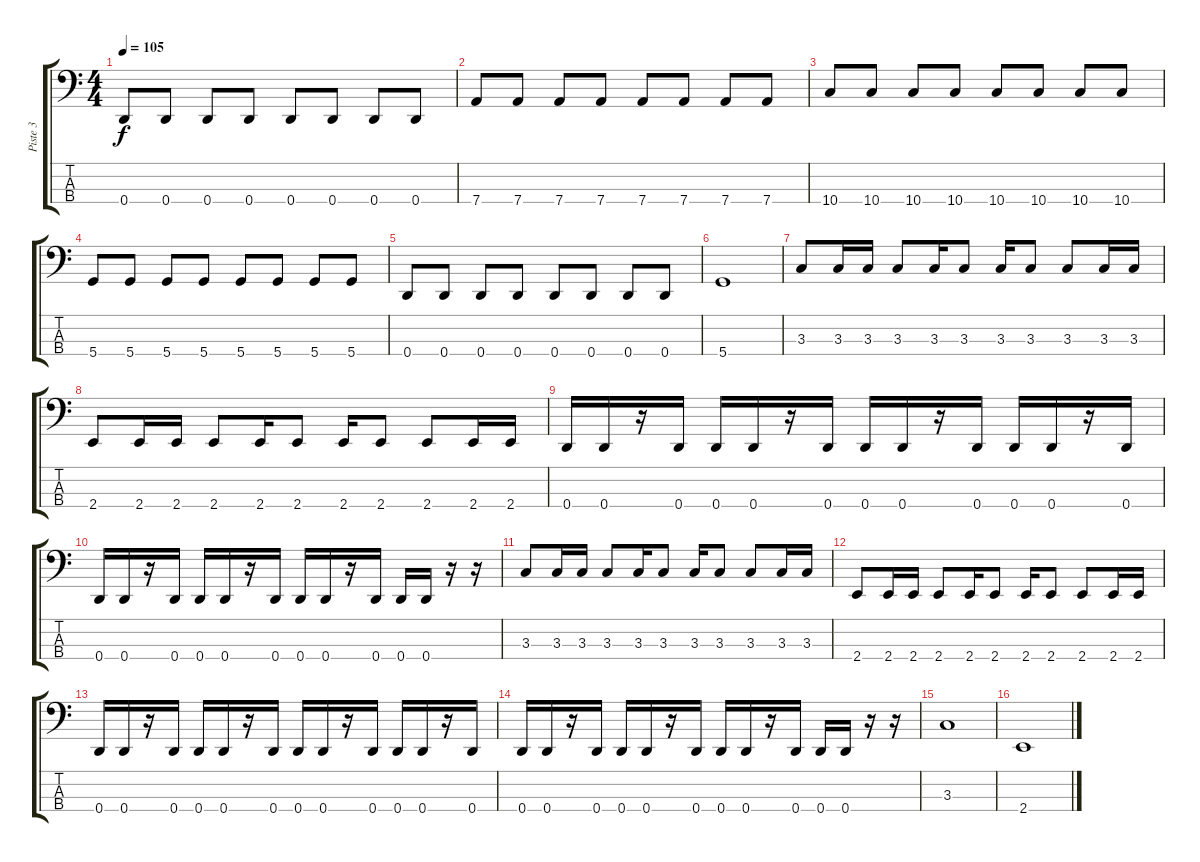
\track ("Piste 3" "Piste 3") {instrument electricbassfinger}
\staff {score tabs}
\tuning (G2 D2 A1 D1) {hide}
\ts (4 4)
\tempo 105
\clef f4
\ks c
0.4.8{dy f} 0.4.8 0.4.8 0.4.8 0.4.8 0.4.8 0.4.8 0.4.8 |
7.4.8 7.4.8 7.4.8 7.4.8 7.4.8 7.4.8 7.4.8 7.4.8 |
10.4.8 10.4.8 10.4.8 10.4.8 10.4.8 10.4.8 10.4.8 10.4.8 |
5.4.8 5.4.8 5.4.8 5.4.8 5.4.8 5.4.8 5.4.8 5.4.8 |
0.4.8 0.4.8 0.4.8 0.4.8 0.4.8 0.4.8 0.4.8 0.4.8 |
5.4.1 |
3.3.8 3.3.16 3.3.16 3.3.8 3.3.16 3.3.8 3.3.16 3.3.8 3.3.8 3.3.16 3.3.16 |
2.4.8 2.4.16 2.4.16 2.4.8 2.4.16 2.4.8 2.4.16 2.4.8 2.4.8 2.4.16 2.4.16 |
0.4.16 0.4.16 r.16 0.4.16 0.4.16 0.4.16 r.16 0.4.16 0.4.16 0.4.16 r.16 0.4.16 0.4.16 0.4.16 r.16 0.4.16 |
0.4.16 0.4.16 r.16 0.4.16 0.4.16 0.4.16 r.16 0.4.16 0.4.16 0.4.16 r.16 0.4.16 0.4.16 0.4.16 r.16 r.16 |
3.3.8 3.3.16 3.3.16 3.3.8 3.3.16 3.3.8 3.3.16 3.3.8 3.3.8 3.3.16 3.3.16 |
2.4.8 2.4.16 2.4.16 2.4.8 2.4.16 2.4.8 2.4.16 2.4.8 2.4.8 2.4.16 2.4.16 |
0.4.16 0.4.16 r.16 0.4.16 0.4.16 0.4.16 r.16 0.4.16 0.4.16 0.4.16 r.16 0.4.16 0.4.16 0.4.16 r.16 0.4.16 |
0.4.16 0.4.16 r.16 0.4.16 0.4.16 0.4.16 r.16 0.4.16 0.4.16 0.4.16 r.16 0.4.16 0.4.16 0.4.16 r.16 r.16 |
3.3.1 |
2.4.1
